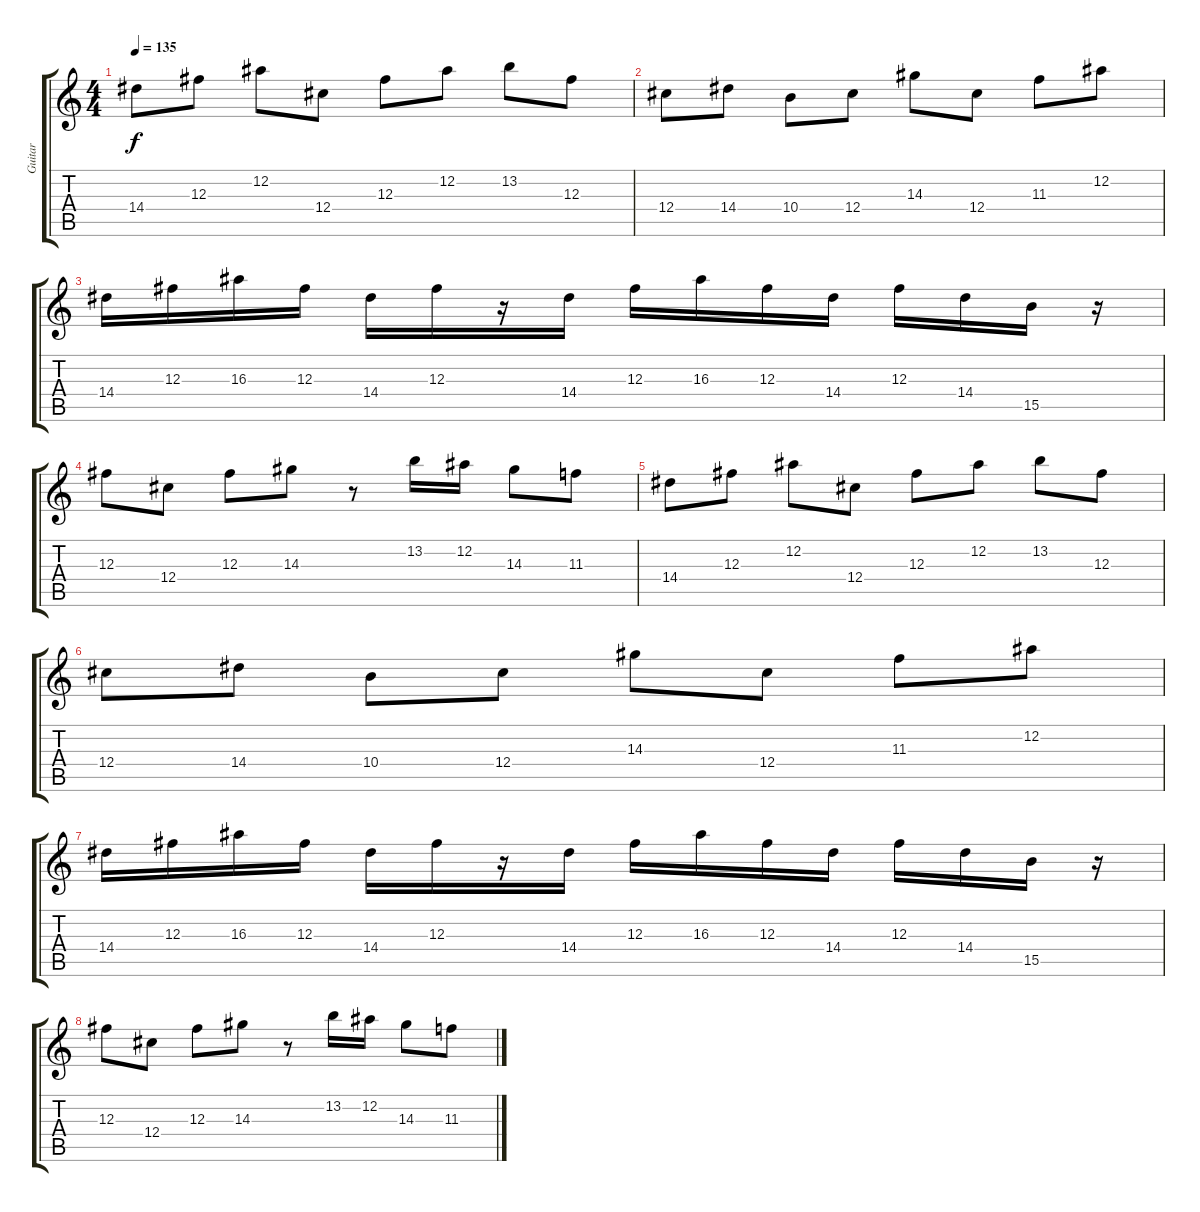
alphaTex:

\track ("Guitar" "Guitar") {instrument overdrivenguitar}
\staff {score tabs}
\tuning (Eb4 Bb3 Gb3 Db3 Ab2 Eb2) {hide}
\ts (4 4)
\tempo 135
\clef g2
\ks c
14.4.8{dy f instrument overdrivenguitar} 12.3.8 12.2.8 12.4.8 12.3.8 12.2.8 13.2.8 12.3.8 |
12.4.8 14.4.8 10.4.8 12.4.8 14.3.8 12.4.8 11.3.8 12.2.8 |
14.4.16 12.3.16 16.3.16 12.3.16 14.4.16 12.3.16 r.16 14.4.16 12.3.16 16.3.16 12.3.16 14.4.16 12.3.16 14.4.16 15.5.16 r.16 |
12.3.8 12.4.8 12.3.8 14.3.8 r.8 13.2.16 12.2.16 14.3.8 11.3.8 |
14.4.8 12.3.8 12.2.8 12.4.8 12.3.8 12.2.8 13.2.8 12.3.8 |
12.4.8 14.4.8 10.4.8 12.4.8 14.3.8 12.4.8 11.3.8 12.2.8 |
14.4.16 12.3.16 16.3.16 12.3.16 14.4.16 12.3.16 r.16 14.4.16 12.3.16 16.3.16 12.3.16 14.4.16 12.3.16 14.4.16 15.5.16 r.16 |
12.3.8 12.4.8 12.3.8 14.3.8 r.8 13.2.16 12.2.16 14.3.8 11.3.8
